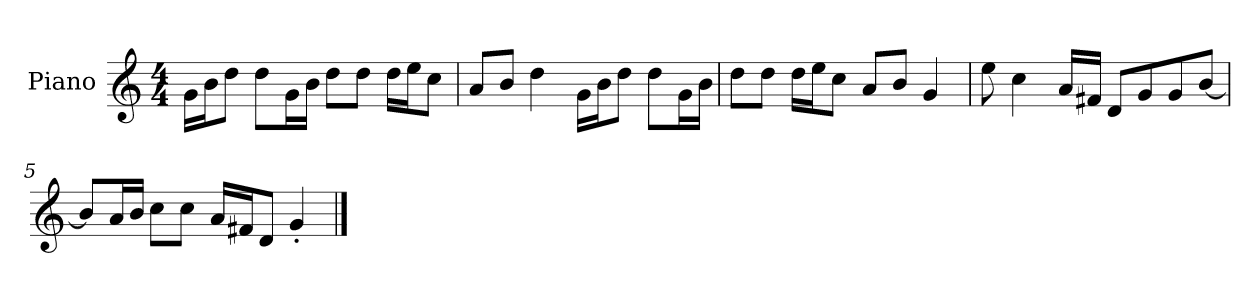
**kern
*part1
*staff1
*I"Piano
*I'P-no
*clefG2
*k[]
*M4/4
*MM90
=1
16g\LL
16b\J
8dd\J
8dd\L
16g\L
16b\JJ
8dd\L
8dd\J
16dd\LL
16ee\J
8cc\J
=2
8a/L
8b/J
4dd\
16g\LL
16b\J
8dd\J
8dd\L
16g\L
16b\JJ
=3
8dd\L
8dd\J
16dd\LL
16ee\J
8cc\J
8a/L
8b/J
4g/
=4
8ee\
4cc\
16a/LL
16f#X/JJ
8d/L
8g/
8g/
[8b/J
!!LO:LB:g=z
=5
8b/L]
16a/L
16b/JJ
8cc\L
8cc\J
16a/LL
16f#X/J
8d/J
4g'/
==
*-
